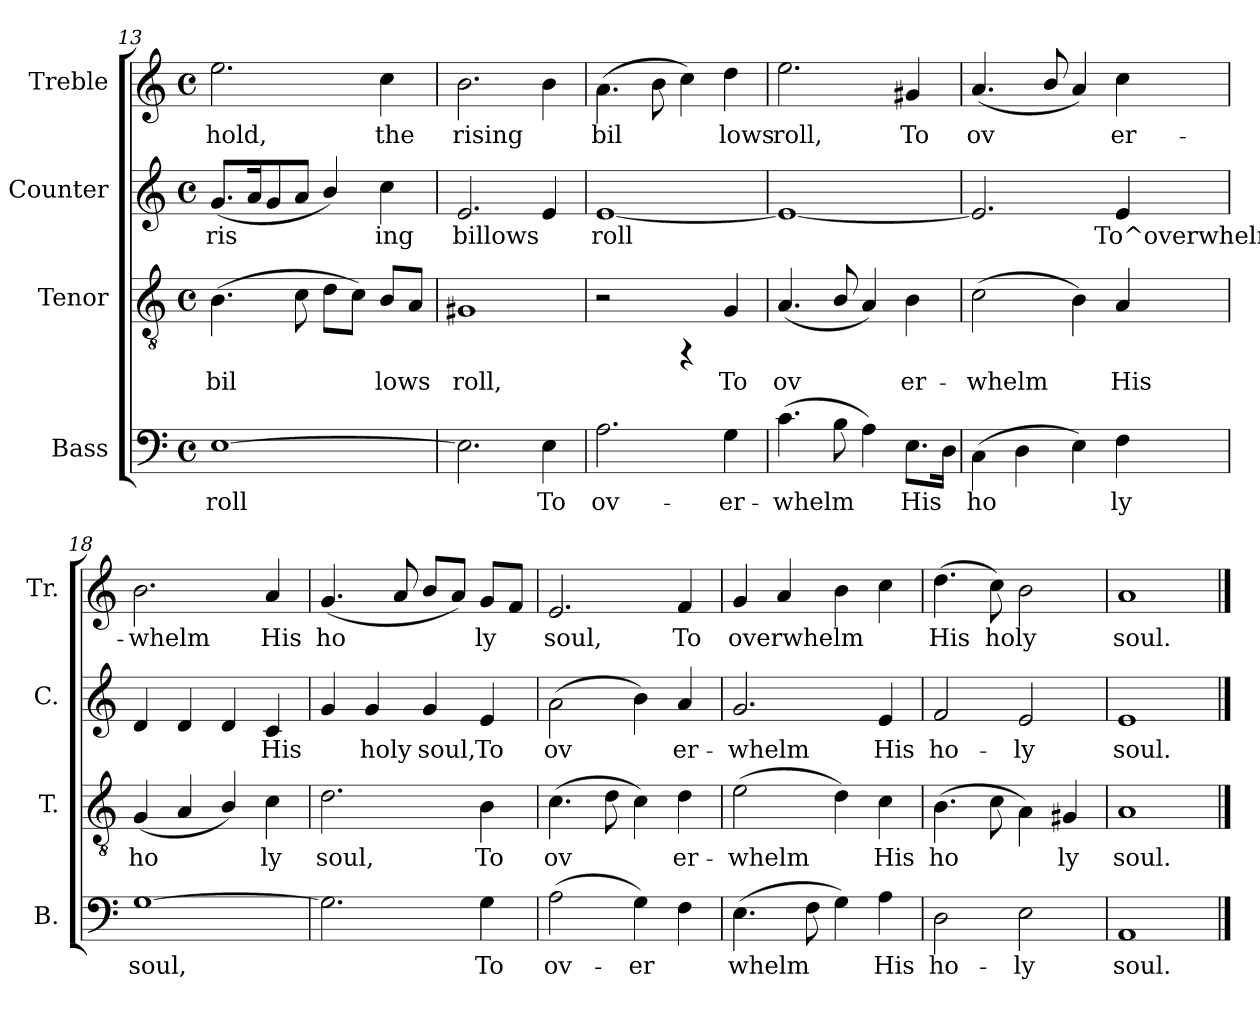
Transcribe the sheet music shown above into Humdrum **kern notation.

**kern	**text	**kern	**text	**kern	**text	**kern	**text
*part4	*part4	*part3	*part3	*part2	*part2	*part1	*part1
*staff4	*staff4	*staff3	*staff3	*staff2	*staff2	*staff1	*staff1
*I"Bass	*	*I"Tenor	*	*I"Counter	*	*I"Treble	*
*I'B.	*	*I'T.	*	*I'C.	*	*I'Tr.	*
!!LO:PB:g=z
*clefF4	*	*clefGv2	*	*clefG2	*	*clefG2	*
*k[]	*	*k[]	*	*k[]	*	*k[]	*
*C:	*	*C:	*	*C:	*	*C:	*
*M4/4	*	*M4/4	*	*M4/4	*	*M4/4	*
*met(c)	*	*met(c)	*	*met(c)	*	*met(c)	*
=13	=13	=13	=13	=13	=13	=13	=13
!	!LO:LY:b:cj	!	!LO:LY:b:cj	!	!LO:LY:b:rj	!	!LO:LY:b
[>1E	roll	(>4.B\	bil-	(<8.g/L	ris-	2.ee\	hold,
!	!	!	!	!	!LO:LY:b:rj	!	!
.	.	.	.	16a/	--	.	.
!	!	!	!	!	!LO:LY:b:rj	!	!
.	.	.	.	8g/	--	.	.
!	!	!	!LO:LY:b:cj	!	!LO:LY:b:rj	!	!
.	.	8c\	--	8a/J	--	.	.
!	!	!	!LO:LY:b:cj	!	!LO:LY:b:rj	!	!
.	.	8d\L	--	4b/)	--	.	.
!	!	!	!LO:LY:b:cj	!	!	!	!
.	.	8c\J)	--	.	.	.	.
!	!	!	!LO:LY:b:cj	!	!LO:LY:b:rj	!	!LO:LY:b
.	.	8B/L	-lows	4cc\	-ing	4cc\	the
!	!	!	!LO:LY:b:cj	!	!	!	!
.	.	8A/J	.	.	.	.	.
=14	=14	=14	=14	=14	=14	=14	=14
!	!LO:LY:b:cj	!	!LO:LY:b:cj	!	!LO:LY:b:rj	!	!LO:LY:b
2.E\]	.	1G#X	roll,	2.e/	billows	2.b\	rising
!	!LO:LY:b:cj	!	!	!	!LO:LY:b:rj	!	!LO:LY:b
4E\	To	.	.	4e/	.	4b>\	.
=15	=15	=15	=15	=15	=15	=15	=15
!	!LO:LY:b:cj	!	!	!	!LO:LY:b:rj	!	!LO:LY:b
2.A\	ov-	2r	.	[<1e	roll	(>4.a>\	bil-
!	!	!	!	!	!	!	!LO:LY:b
.	.	.	.	.	.	8b\	--
!	!	!	!	!	!	!	!LO:LY:b
.	.	4rFF	.	.	.	4cc\)	--
!	!LO:LY:b:cj	!	!LO:LY:b:cj	!	!	!	!LO:LY:b
4G\	-er-	4G/	To	.	.	4dd\	-lows
=16	=16	=16	=16	=16	=16	=16	=16
!	!LO:LY:b:cj	!	!LO:LY:b:cj	!	!LO:LY:b:rj	!	!LO:LY:b
(>4.c\	-whelm	(<4.A/	ov-	1e_<	.	2.ee\	roll,
!	!LO:LY:b:cj	!	!LO:LY:b:cj	!	!	!	!
8B\	.	8B/	--	.	.	.	.
!	!LO:LY:b:cj	!	!LO:LY:b:cj	!	!	!	!
4A\)	.	4A/)	--	.	.	.	.
!	!LO:LY:b:cj	!	!LO:LY:b:cj	!	!	!	!LO:LY:b
8.E\L	His	4B\	-er-	.	.	4g#X/	To
!	!LO:LY:b:cj	!	!	!	!	!	!
16D\J	.	.	.	.	.	.	.
=17	=17	=17	=17	=17	=17	=17	=17
!	!LO:LY:b:cj	!	!LO:LY:b:cj	!	!LO:LY:b:rj	!	!LO:LY:b
(>4C\	ho-	(>2c\	-whelm	2.e/]	.	(<4.a/	ov-
!	!LO:LY:b:cj	!	!	!	!	!	!
4D\	--	.	.	.	.	.	.
!	!	!	!	!	!	!	!LO:LY:b
.	.	.	.	.	.	8b/	--
!	!LO:LY:b:cj	!	!LO:LY:b:cj	!	!	!	!LO:LY:b
4E\)	--	4B\)	.	.	.	4a/)	--
!	!LO:LY:b:cj	!	!LO:LY:b:cj	!	!LO:LY:b:rj	!	!LO:LY:b
4F\	-ly	4A/	His	4e/	To^overwhelm	4cc\	-er-
=18	=18	=18	=18	=18	=18	=18	=18
!	!LO:LY:b:cj	!	!LO:LY:b:cj	!	!LO:LY:b:rj	!	!LO:LY:b
[>1G	soul,	(<4G/	ho-	4d/	.	2.b\	-whelm
!	!	!	!LO:LY:b:cj	!	!LO:LY:b:rj	!	!
.	.	4A/	--	4d/	.	.	.
!	!	!	!LO:LY:b:cj	!	!LO:LY:b:rj	!	!
.	.	4B/)	--	4d/	.	.	.
!	!	!	!LO:LY:b:cj	!	!LO:LY:b:rj	!	!LO:LY:b
.	.	4c\	-ly	4c/	His	4a/	His
=19	=19	=19	=19	=19	=19	=19	=19
!	!LO:LY:b:cj	!	!LO:LY:b:cj	!	!LO:LY:b:rj	!	!LO:LY:b
2.G\]	.	2.d\	soul,	4g/	.	(<4.g/	ho-
!	!	!	!	!	!LO:LY:b:rj	!	!
.	.	.	.	4g/	holy	.	.
!	!	!	!	!	!	!	!LO:LY:b
.	.	.	.	.	.	8a/	--
!	!	!	!	!	!LO:LY:b:rj	!	!LO:LY:b
.	.	.	.	4g/	soul,	8b/L	--
!	!	!	!	!	!	!	!LO:LY:b
.	.	.	.	.	.	8a/J)	--
!	!LO:LY:b:cj	!	!LO:LY:b:cj	!	!LO:LY:b:rj	!	!LO:LY:b
4G\	To	4B\	To	4e/	To	8g/L	-ly
!	!	!	!	!	!	!	!LO:LY:b
.	.	.	.	.	.	8f/J	.
=20	=20	=20	=20	=20	=20	=20	=20
!	!LO:LY:b:cj	!	!LO:LY:b:cj	!	!LO:LY:b:rj	!	!LO:LY:b
(>2A\	ov-	(>4.c\	ov-	(>2a\	ov-	2.e/	soul,
!	!	!	!LO:LY:b:cj	!	!	!	!
.	.	8d\	--	.	.	.	.
!	!LO:LY:b:cj	!	!LO:LY:b:cj	!	!LO:LY:b:rj	!	!
4G\)	-er-	4c\)	--	4b\)	--	.	.
!	!LO:LY:b:cj	!	!LO:LY:b:cj	!	!LO:LY:b:rj	!	!LO:LY:b
4F\	--	4d\	-er-	4a/	-er-	4f/	To
=21	=21	=21	=21	=21	=21	=21	=21
!	!LO:LY:b:cj	!	!LO:LY:b:cj	!	!LO:LY:b:rj	!	!LO:LY:b
(>4.E\	-whelm	(>2e\	-whelm	2.g/	-whelm	4g/	overwhelm
!	!	!	!	!	!	!	!LO:LY:b
.	.	.	.	.	.	4a/	.
!	!LO:LY:b:cj	!	!	!	!	!	!
8F\	.	.	.	.	.	.	.
!	!LO:LY:b:cj	!	!LO:LY:b:cj	!	!	!	!LO:LY:b
4G\)	.	4d\)	.	.	.	4b\	.
!	!LO:LY:b:cj	!	!LO:LY:b:cj	!	!LO:LY:b:rj	!	!LO:LY:b
4A\	His	4c\	His	4e/	His	4cc\	.
=22	=22	=22	=22	=22	=22	=22	=22
!	!LO:LY:b:cj	!	!LO:LY:b:cj	!	!LO:LY:b:rj	!	!LO:LY:b
2D\	ho-	(>4.B\	ho-	2f/	ho-	(>4.dd\	His
!	!	!	!LO:LY:b:cj	!	!	!	!LO:LY:b
.	.	8c\	--	.	.	8cc\)	holy
!	!LO:LY:b:cj	!	!LO:LY:b:cj	!	!LO:LY:b:rj	!	!LO:LY:b
2E\	-ly	4A\)	--	2e/	-ly	2b\	.
!	!	!	!LO:LY:b:cj	!	!	!	!
.	.	4G#X/	-ly	.	.	.	.
=23	=23	=23	=23	=23	=23	=23	=23
!	!LO:LY:b:cj	!	!LO:LY:b:cj	!	!LO:LY:b:rj	!	!LO:LY:b
1AA	soul.	1A	soul.	1e	soul.	1a	soul.
==	==	==	==	==	==	==	==
*-	*-	*-	*-	*-	*-	*-	*-
